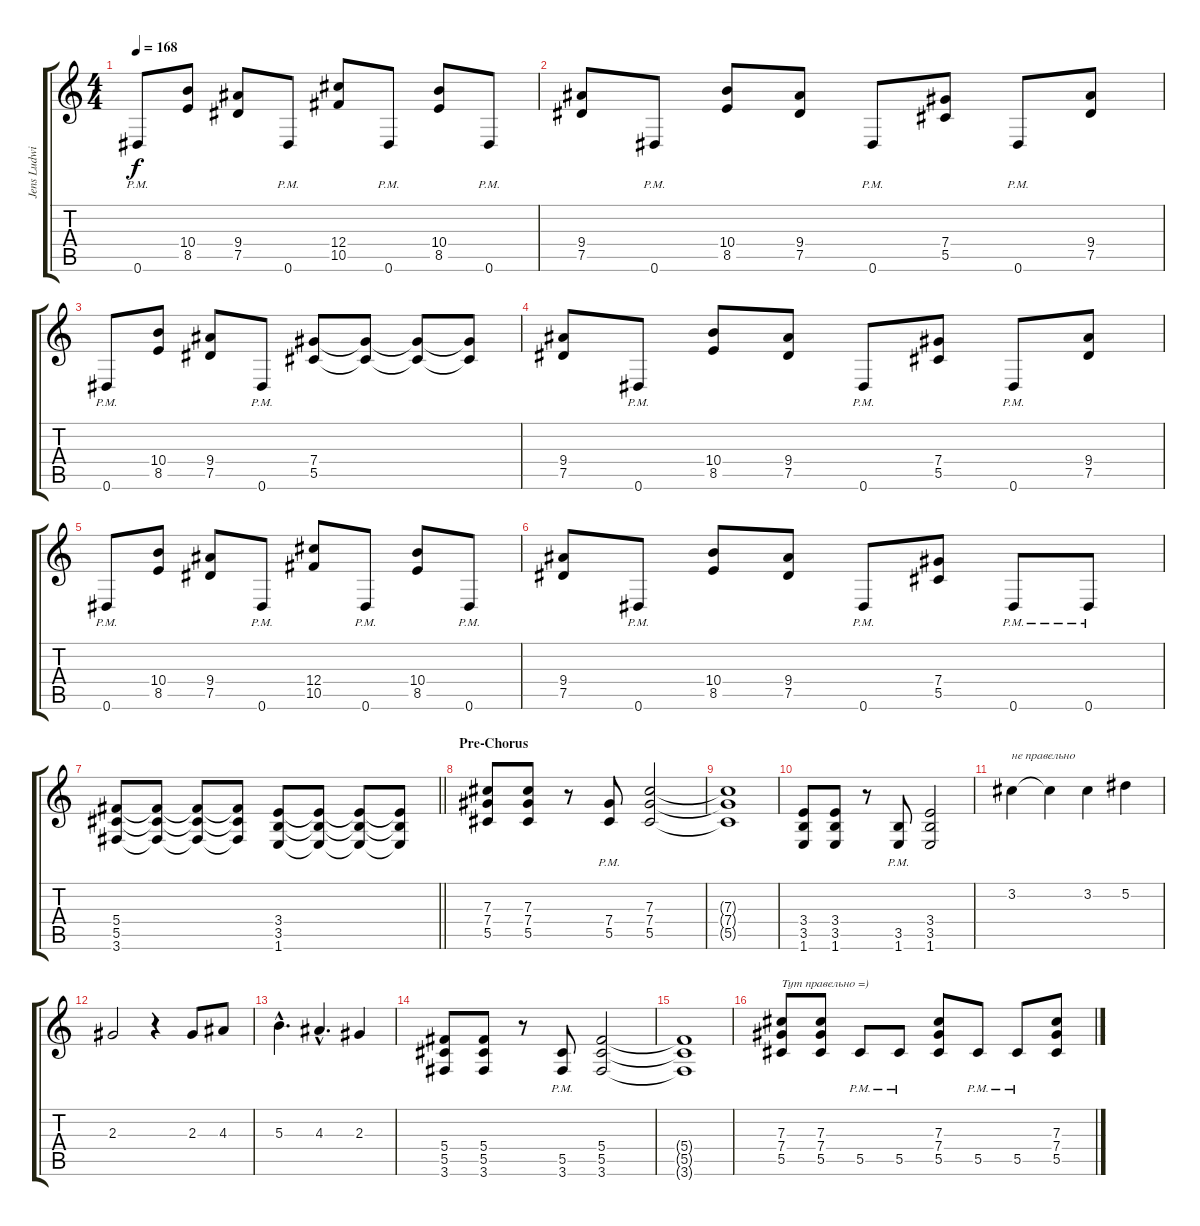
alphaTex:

\track ("Jens Ludwig (?)" "Jens Ludwi") {instrument distortionguitar}
\staff {score tabs}
\tuning (Eb4 Bb3 Gb3 Db3 Ab2 Eb2) {hide}
\ts (4 4)
\tempo 168
\clef g2
\ks c
0.6{pm}.8{dy f} (10.4 8.5).8 (9.4 7.5).8 0.6{pm}.8 (12.4 10.5).8 0.6{pm}.8 (10.4 8.5).8 0.6{pm}.8 |
(9.4 7.5).8 0.6{pm}.8 (10.4 8.5).8 (9.4 7.5).8 0.6{pm}.8 (7.4 5.5).8 0.6{pm}.8 (9.4 7.5).8 |
0.6{pm}.8 (10.4 8.5).8 (9.4 7.5).8 0.6{pm}.8 (7.4 5.5).8 (7.4{t} 5.5{t}).8 (7.4{t} 5.5{t}).8 (7.4{t} 5.5{t}).8 |
(9.4 7.5).8 0.6{pm}.8 (10.4 8.5).8 (9.4 7.5).8 0.6{pm}.8 (7.4 5.5).8 0.6{pm}.8 (9.4 7.5).8 |
0.6{pm}.8 (10.4 8.5).8 (9.4 7.5).8 0.6{pm}.8 (12.4 10.5).8 0.6{pm}.8 (10.4 8.5).8 0.6{pm}.8 |
(9.4 7.5).8 0.6{pm}.8 (10.4 8.5).8 (9.4 7.5).8 0.6{pm}.8 (7.4 5.5).8 0.6{pm}.8 0.6{pm}.8 |
\barLineRight lightlight
(5.4 5.5 3.6).8 (5.4{t} 5.5{t} 3.6{t}).8 (5.4{t} 5.5{t} 3.6{t}).8 (5.4{t} 5.5{t} 3.6{t}).8 (3.4 3.5 1.6).8 (3.4{t} 3.5{t} 1.6{t}).8 (3.4{t} 3.5{t} 1.6{t}).8 (3.4{t} 3.5{t} 1.6{t}).8 |
\section ("" "Pre-Chorus")
(7.3 7.4 5.5).8 (7.3 7.4 5.5).8 r.8 (7.4{pm} 5.5{pm}).8 (7.3 7.4 5.5).2 |
(7.3{t} 7.4{t} 5.5{t}).1 |
(3.4 3.5 1.6).8 (3.4 3.5 1.6).8 r.8 (3.5{pm} 1.6{pm}).8 (3.4 3.5 1.6).2 |
3.2.4{txt "не правельно"} 3.2{t}.4 3.2.4 5.2.4 |
2.3.2 r.4 2.3.8 4.3.8 |
5.3{hac}.4{d} 4.3{hac}.4{d} 2.3.4 |
(5.4 5.5 3.6).8 (5.4 5.5 3.6).8 r.8 (5.5{pm} 3.6{pm}).8 (5.4 5.5 3.6).2 |
(5.4{t} 5.5{t} 3.6{t}).1 |
(7.3 7.4 5.5).8{txt "Тут правельно =)"} (7.3 7.4 5.5).8 5.5{pm}.8 5.5{pm}.8 (7.3 7.4 5.5).8 5.5{pm}.8 5.5{pm}.8 (7.3 7.4 5.5).8
